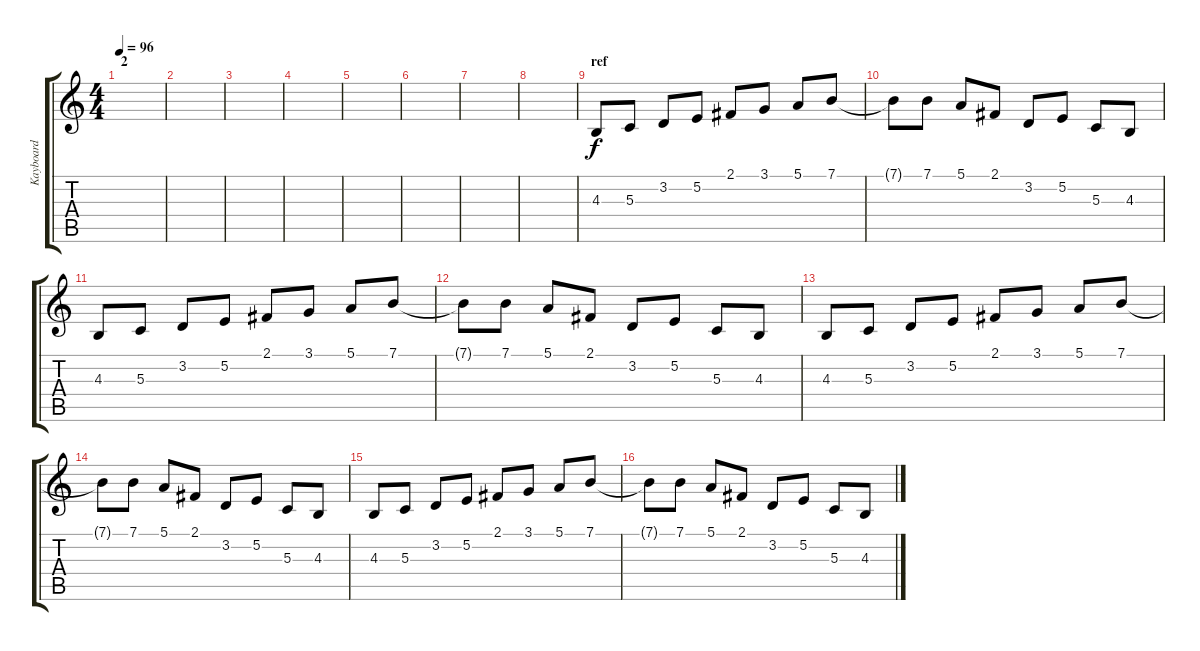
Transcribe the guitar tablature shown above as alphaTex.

\track ("Kayboard" "Kayboard") {instrument brightacousticpiano}
\staff {score tabs}
\tuning (E4 B3 G3 D3 A2 E2) {hide}
\ts (4 4)
\section ("" "2")
\tempo 96
\clef g2
\ks c
|
|
|
|
|
|
|
|
\section ("" "ref")
4.3.8 5.3.8 3.2.8 5.2.8 2.1.8 3.1.8 5.1.8 7.1.8 |
7.1{t}.8 7.1.8 5.1.8 2.1.8 3.2.8 5.2.8 5.3.8 4.3.8 |
4.3.8 5.3.8 3.2.8 5.2.8 2.1.8 3.1.8 5.1.8 7.1.8 |
7.1{t}.8 7.1.8 5.1.8 2.1.8 3.2.8 5.2.8 5.3.8 4.3.8 |
4.3.8 5.3.8 3.2.8 5.2.8 2.1.8 3.1.8 5.1.8 7.1.8 |
7.1{t}.8 7.1.8 5.1.8 2.1.8 3.2.8 5.2.8 5.3.8 4.3.8 |
4.3.8 5.3.8 3.2.8 5.2.8 2.1.8 3.1.8 5.1.8 7.1.8 |
7.1{t}.8 7.1.8 5.1.8 2.1.8 3.2.8 5.2.8 5.3.8 4.3.8
